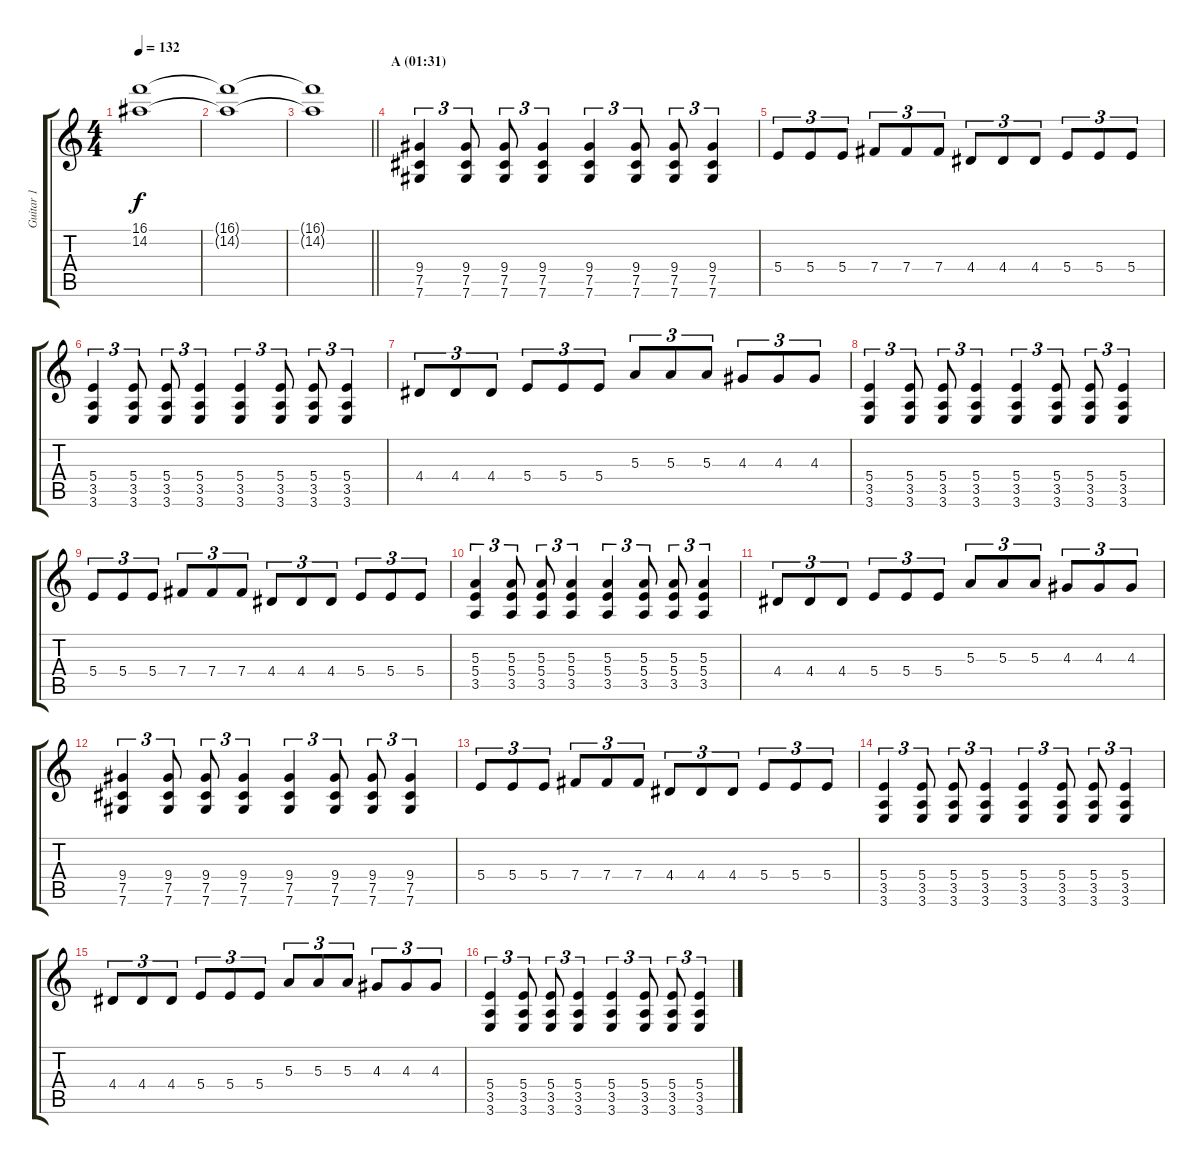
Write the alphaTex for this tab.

\track ("Guitar 1" "Guitar 1") {instrument distortionguitar}
\staff {score tabs}
\tuning (Db4 Ab3 E3 B2 Gb2 Db2) {hide}
\ts (4 4)
\tempo 132
\clef g2
\ks c
(16.1{t} 14.2{t}).1{dy f} |
(16.1{t} 14.2{t}).1 |
\barLineRight lightlight
(16.1{t} 14.2{t}).1 |
\section ("" "A (01:31)")
(9.4 7.5 7.6).4{tu (3 2) volume 16 instrument distortionguitar} (9.4 7.5 7.6).8{tu (3 2)} (9.4 7.5 7.6).8{tu (3 2)} (9.4 7.5 7.6).4{tu (3 2)} (9.4 7.5 7.6).4{tu (3 2)} (9.4 7.5 7.6).8{tu (3 2)} (9.4 7.5 7.6).8{tu (3 2)} (9.4 7.5 7.6).4{tu (3 2)} |
5.4.8{tu (3 2)} 5.4.8{tu (3 2)} 5.4.8{tu (3 2)} 7.4.8{tu (3 2)} 7.4.8{tu (3 2)} 7.4.8{tu (3 2)} 4.4.8{tu (3 2)} 4.4.8{tu (3 2)} 4.4.8{tu (3 2)} 5.4.8{tu (3 2)} 5.4.8{tu (3 2)} 5.4.8{tu (3 2)} |
(5.4 3.5 3.6).4{tu (3 2)} (5.4 3.5 3.6).8{tu (3 2)} (5.4 3.5 3.6).8{tu (3 2)} (5.4 3.5 3.6).4{tu (3 2)} (5.4 3.5 3.6).4{tu (3 2)} (5.4 3.5 3.6).8{tu (3 2)} (5.4 3.5 3.6).8{tu (3 2)} (5.4 3.5 3.6).4{tu (3 2)} |
4.4.8{tu (3 2)} 4.4.8{tu (3 2)} 4.4.8{tu (3 2)} 5.4.8{tu (3 2)} 5.4.8{tu (3 2)} 5.4.8{tu (3 2)} 5.3.8{tu (3 2)} 5.3.8{tu (3 2)} 5.3.8{tu (3 2)} 4.3.8{tu (3 2)} 4.3.8{tu (3 2)} 4.3.8{tu (3 2)} |
(5.4 3.5 3.6).4{tu (3 2)} (5.4 3.5 3.6).8{tu (3 2)} (5.4 3.5 3.6).8{tu (3 2)} (5.4 3.5 3.6).4{tu (3 2)} (5.4 3.5 3.6).4{tu (3 2)} (5.4 3.5 3.6).8{tu (3 2)} (5.4 3.5 3.6).8{tu (3 2)} (5.4 3.5 3.6).4{tu (3 2)} |
5.4.8{tu (3 2)} 5.4.8{tu (3 2)} 5.4.8{tu (3 2)} 7.4.8{tu (3 2)} 7.4.8{tu (3 2)} 7.4.8{tu (3 2)} 4.4.8{tu (3 2)} 4.4.8{tu (3 2)} 4.4.8{tu (3 2)} 5.4.8{tu (3 2)} 5.4.8{tu (3 2)} 5.4.8{tu (3 2)} |
(5.3 5.4 3.5).4{tu (3 2)} (5.3 5.4 3.5).8{tu (3 2)} (5.3 5.4 3.5).8{tu (3 2)} (5.3 5.4 3.5).4{tu (3 2)} (5.3 5.4 3.5).4{tu (3 2)} (5.3 5.4 3.5).8{tu (3 2)} (5.3 5.4 3.5).8{tu (3 2)} (5.3 5.4 3.5).4{tu (3 2)} |
4.4.8{tu (3 2)} 4.4.8{tu (3 2)} 4.4.8{tu (3 2)} 5.4.8{tu (3 2)} 5.4.8{tu (3 2)} 5.4.8{tu (3 2)} 5.3.8{tu (3 2)} 5.3.8{tu (3 2)} 5.3.8{tu (3 2)} 4.3.8{tu (3 2)} 4.3.8{tu (3 2)} 4.3.8{tu (3 2)} |
(9.4 7.5 7.6).4{tu (3 2)} (9.4 7.5 7.6).8{tu (3 2)} (9.4 7.5 7.6).8{tu (3 2)} (9.4 7.5 7.6).4{tu (3 2)} (9.4 7.5 7.6).4{tu (3 2)} (9.4 7.5 7.6).8{tu (3 2)} (9.4 7.5 7.6).8{tu (3 2)} (9.4 7.5 7.6).4{tu (3 2)} |
5.4.8{tu (3 2)} 5.4.8{tu (3 2)} 5.4.8{tu (3 2)} 7.4.8{tu (3 2)} 7.4.8{tu (3 2)} 7.4.8{tu (3 2)} 4.4.8{tu (3 2)} 4.4.8{tu (3 2)} 4.4.8{tu (3 2)} 5.4.8{tu (3 2)} 5.4.8{tu (3 2)} 5.4.8{tu (3 2)} |
(5.4 3.5 3.6).4{tu (3 2)} (5.4 3.5 3.6).8{tu (3 2)} (5.4 3.5 3.6).8{tu (3 2)} (5.4 3.5 3.6).4{tu (3 2)} (5.4 3.5 3.6).4{tu (3 2)} (5.4 3.5 3.6).8{tu (3 2)} (5.4 3.5 3.6).8{tu (3 2)} (5.4 3.5 3.6).4{tu (3 2)} |
4.4.8{tu (3 2)} 4.4.8{tu (3 2)} 4.4.8{tu (3 2)} 5.4.8{tu (3 2)} 5.4.8{tu (3 2)} 5.4.8{tu (3 2)} 5.3.8{tu (3 2)} 5.3.8{tu (3 2)} 5.3.8{tu (3 2)} 4.3.8{tu (3 2)} 4.3.8{tu (3 2)} 4.3.8{tu (3 2)} |
(5.4 3.5 3.6).4{tu (3 2)} (5.4 3.5 3.6).8{tu (3 2)} (5.4 3.5 3.6).8{tu (3 2)} (5.4 3.5 3.6).4{tu (3 2)} (5.4 3.5 3.6).4{tu (3 2)} (5.4 3.5 3.6).8{tu (3 2)} (5.4 3.5 3.6).8{tu (3 2)} (5.4 3.5 3.6).4{tu (3 2)}
